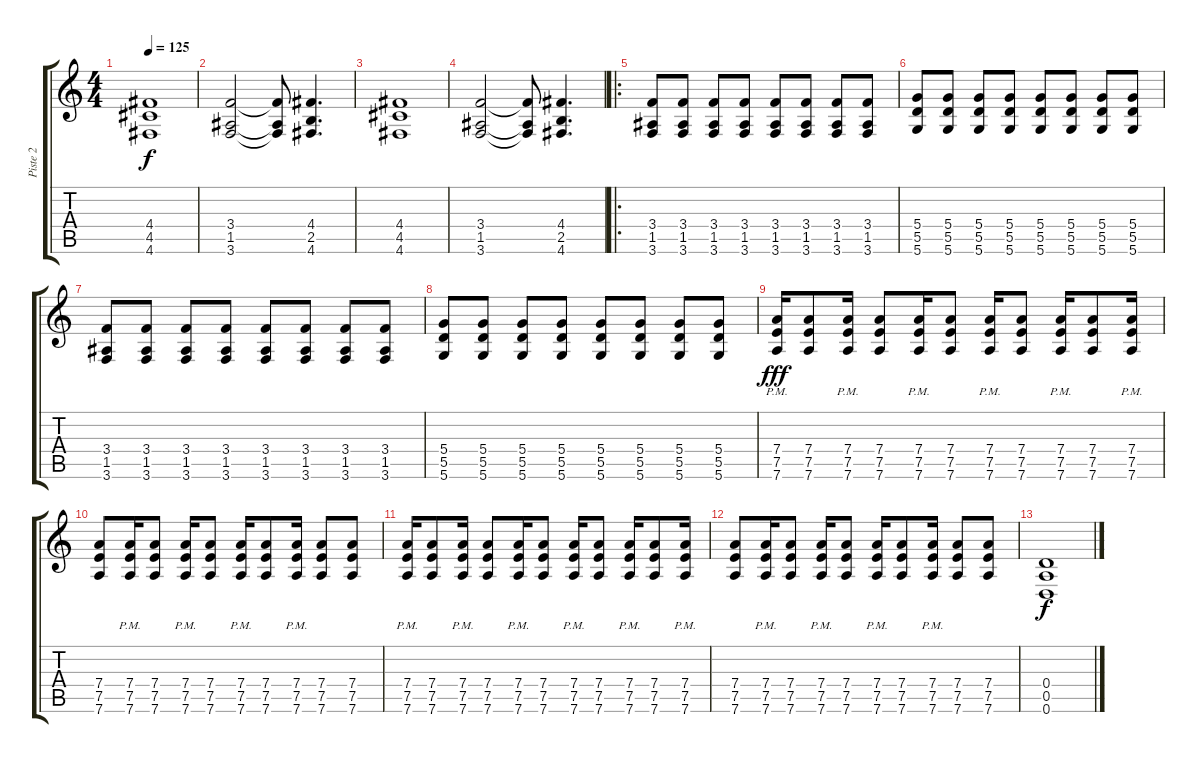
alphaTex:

\track ("Piste 2" "Piste 2") {instrument distortionguitar}
\staff {score tabs}
\tuning (E4 B3 G3 D3 A2 D2) {hide}
\ts (4 4)
\tempo 125
\clef g2
\ks c
(4.4 4.5 4.6).1{dy f} |
(3.4 1.5 3.6).2 (3.4{t} 1.5{t} 3.6{t}).8 (4.4 2.5 4.6).4{d} |
(4.4 4.5 4.6).1 |
(3.4 1.5 3.6).2 (3.4{t} 1.5{t} 3.6{t}).8 (4.4 2.5 4.6).4{d} |
\ro
(3.4 1.5 3.6).8 (3.4 1.5 3.6).8 (3.4 1.5 3.6).8 (3.4 1.5 3.6).8 (3.4 1.5 3.6).8 (3.4 1.5 3.6).8 (3.4 1.5 3.6).8 (3.4 1.5 3.6).8 |
(5.4 5.5 5.6).8 (5.4 5.5 5.6).8 (5.4 5.5 5.6).8 (5.4 5.5 5.6).8 (5.4 5.5 5.6).8 (5.4 5.5 5.6).8 (5.4 5.5 5.6).8 (5.4 5.5 5.6).8 |
(3.4 1.5 3.6).8 (3.4 1.5 3.6).8 (3.4 1.5 3.6).8 (3.4 1.5 3.6).8 (3.4 1.5 3.6).8 (3.4 1.5 3.6).8 (3.4 1.5 3.6).8 (3.4 1.5 3.6).8 |
(5.4 5.5 5.6).8 (5.4 5.5 5.6).8 (5.4 5.5 5.6).8 (5.4 5.5 5.6).8 (5.4 5.5 5.6).8 (5.4 5.5 5.6).8 (5.4 5.5 5.6).8 (5.4 5.5 5.6).8 |
(7.4{pm} 7.5{pm} 7.6{pm}).16{dy fff} (7.4 7.5 7.6).8 (7.4{pm} 7.5{pm} 7.6{pm}).16 (7.4 7.5 7.6).8 (7.4{pm} 7.5{pm} 7.6{pm}).16 (7.4 7.5 7.6).8 (7.4{pm} 7.5{pm} 7.6{pm}).16 (7.4 7.5 7.6).8 (7.4{pm} 7.5{pm} 7.6{pm}).16 (7.4 7.5 7.6).8 (7.4{pm} 7.5{pm} 7.6{pm}).16 |
(7.4 7.5 7.6).8 (7.4{pm} 7.5{pm} 7.6{pm}).16 (7.4 7.5 7.6).8 (7.4{pm} 7.5{pm} 7.6{pm}).16 (7.4 7.5 7.6).8 (7.4{pm} 7.5{pm} 7.6{pm}).16 (7.4 7.5 7.6).8 (7.4{pm} 7.5{pm} 7.6{pm}).16 (7.4 7.5 7.6).8 (7.4 7.5 7.6).8 |
(7.4{pm} 7.5{pm} 7.6{pm}).16 (7.4 7.5 7.6).8 (7.4{pm} 7.5{pm} 7.6{pm}).16 (7.4 7.5 7.6).8 (7.4{pm} 7.5{pm} 7.6{pm}).16 (7.4 7.5 7.6).8 (7.4{pm} 7.5{pm} 7.6{pm}).16 (7.4 7.5 7.6).8 (7.4{pm} 7.5{pm} 7.6{pm}).16 (7.4 7.5 7.6).8 (7.4{pm} 7.5{pm} 7.6{pm}).16 |
(7.4 7.5 7.6).8 (7.4{pm} 7.5{pm} 7.6{pm}).16 (7.4 7.5 7.6).8 (7.4{pm} 7.5{pm} 7.6{pm}).16 (7.4 7.5 7.6).8 (7.4{pm} 7.5{pm} 7.6{pm}).16 (7.4 7.5 7.6).8 (7.4{pm} 7.5{pm} 7.6{pm}).16 (7.4 7.5 7.6).8 (7.4 7.5 7.6).8 |
(0.4 0.5 0.6).1{dy f}
